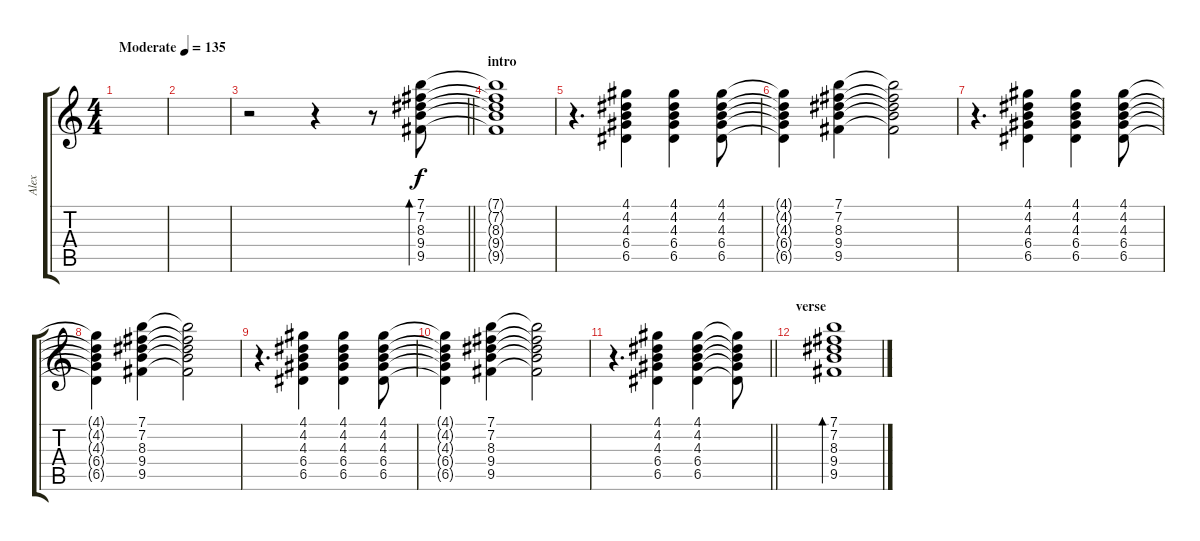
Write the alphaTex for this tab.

\track ("Alex" "Alex") {instrument electricguitarclean}
\staff {score tabs}
\tuning (E4 B3 G3 D3 A2 E2) {hide}
\ts (4 4)
\tempo (135 "Moderate")
\clef g2
\ks c
|
|
\barLineRight lightlight
r.2 r.4 r.8 (7.1 7.2 8.3 9.4 9.5).8{bd 120} |
\section ("" "intro")
(7.1{t} 7.2{t} 8.3{t} 9.4{t} 9.5{t}).1 |
r.4{d} (4.1 4.2 4.3 6.4 6.5).4 (4.1 4.2 4.3 6.4 6.5).4 (4.1 4.2 4.3 6.4 6.5).8 |
(4.1{t} 4.2{t} 4.3{t} 6.4{t} 6.5{t}).4 (7.1 7.2 8.3 9.4 9.5).4 (7.1{t} 7.2{t} 8.3{t} 9.4{t} 9.5{t}).2 |
r.4{d} (4.1 4.2 4.3 6.4 6.5).4 (4.1 4.2 4.3 6.4 6.5).4 (4.1 4.2 4.3 6.4 6.5).8 |
(4.1{t} 4.2{t} 4.3{t} 6.4{t} 6.5{t}).4 (7.1 7.2 8.3 9.4 9.5).4 (7.1{t} 7.2{t} 8.3{t} 9.4{t} 9.5{t}).2 |
r.4{d} (4.1 4.2 4.3 6.4 6.5).4 (4.1 4.2 4.3 6.4 6.5).4 (4.1 4.2 4.3 6.4 6.5).8 |
(4.1{t} 4.2{t} 4.3{t} 6.4{t} 6.5{t}).4 (7.1 7.2 8.3 9.4 9.5).4 (7.1{t} 7.2{t} 8.3{t} 9.4{t} 9.5{t}).2 |
\barLineRight lightlight
r.4{d} (4.1 4.2 4.3 6.4 6.5).4 (4.1 4.2 4.3 6.4 6.5).4 (4.1{t} 4.2{t} 4.3{t} 6.4{t} 6.5{t}).8 |
\section ("" "verse")
(7.1 7.2 8.3 9.4 9.5).1{bd 480}
